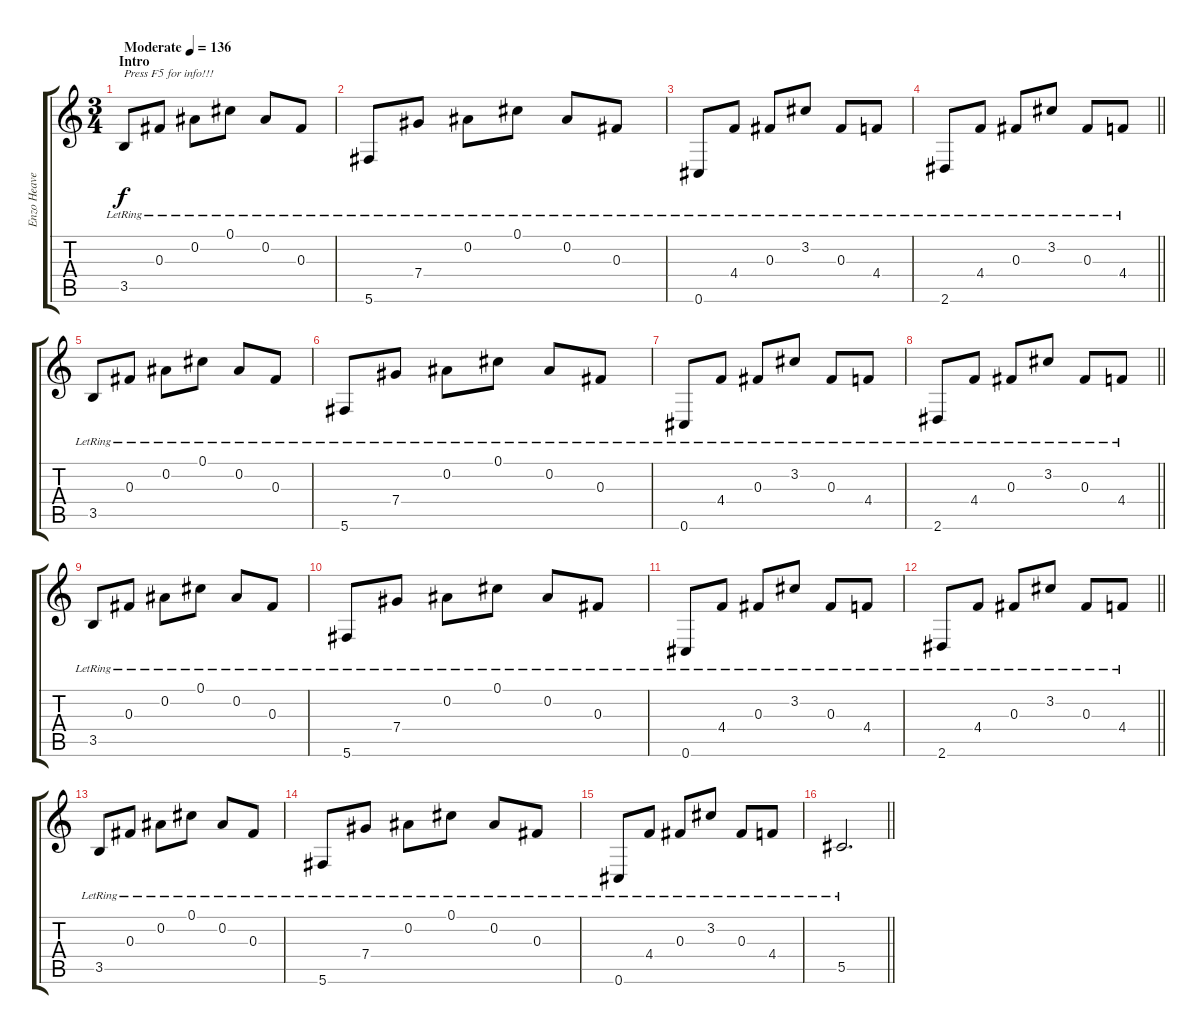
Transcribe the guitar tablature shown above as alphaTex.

\track ("Enzo Heavenly" "Enzo Heave") {instrument acousticguitarsteel}
\staff {score tabs}
\tuning (Db4 Bb3 Gb3 Db3 Ab2 Db2) {hide}
\ts (3 4)
\section ("" "Intro")
\tempo (136 "Moderate")
\clef g2
\ks c
3.5{lr}.8{txt "Press F5 for info!!!" dy f instrument acousticguitarsteel} 0.3{lr}.8 0.2{lr}.8 0.1{lr}.8 0.2{lr}.8 0.3{lr}.8 |
5.6{lr}.8 7.4{lr}.8 0.2{lr}.8 0.1{lr}.8 0.2{lr}.8 0.3{lr}.8 |
0.6{lr}.8 4.4{lr}.8 0.3{lr}.8 3.2{lr}.8 0.3{lr}.8 4.4{lr}.8 |
\barLineRight lightlight
2.6{lr}.8 4.4{lr}.8 0.3{lr}.8 3.2{lr}.8 0.3{lr}.8 4.4{lr}.8 |
3.5{lr}.8 0.3{lr}.8 0.2{lr}.8 0.1{lr}.8 0.2{lr}.8 0.3{lr}.8 |
5.6{lr}.8 7.4{lr}.8 0.2{lr}.8 0.1{lr}.8 0.2{lr}.8 0.3{lr}.8 |
0.6{lr}.8 4.4{lr}.8 0.3{lr}.8 3.2{lr}.8 0.3{lr}.8 4.4{lr}.8 |
\barLineRight lightlight
2.6{lr}.8 4.4{lr}.8 0.3{lr}.8 3.2{lr}.8 0.3{lr}.8 4.4{lr}.8 |
3.5{lr}.8 0.3{lr}.8 0.2{lr}.8 0.1{lr}.8 0.2{lr}.8 0.3{lr}.8 |
5.6{lr}.8 7.4{lr}.8 0.2{lr}.8 0.1{lr}.8 0.2{lr}.8 0.3{lr}.8 |
0.6{lr}.8 4.4{lr}.8 0.3{lr}.8 3.2{lr}.8 0.3{lr}.8 4.4{lr}.8 |
\barLineRight lightlight
2.6{lr}.8 4.4{lr}.8 0.3{lr}.8 3.2{lr}.8 0.3{lr}.8 4.4{lr}.8 |
3.5{lr}.8 0.3{lr}.8 0.2{lr}.8 0.1{lr}.8 0.2{lr}.8 0.3{lr}.8 |
5.6{lr}.8 7.4{lr}.8 0.2{lr}.8 0.1{lr}.8 0.2{lr}.8 0.3{lr}.8 |
0.6{lr}.8 4.4{lr}.8 0.3{lr}.8 3.2{lr}.8 0.3{lr}.8 4.4{lr}.8 |
\barLineRight lightlight
5.5{lr}.2{d}
